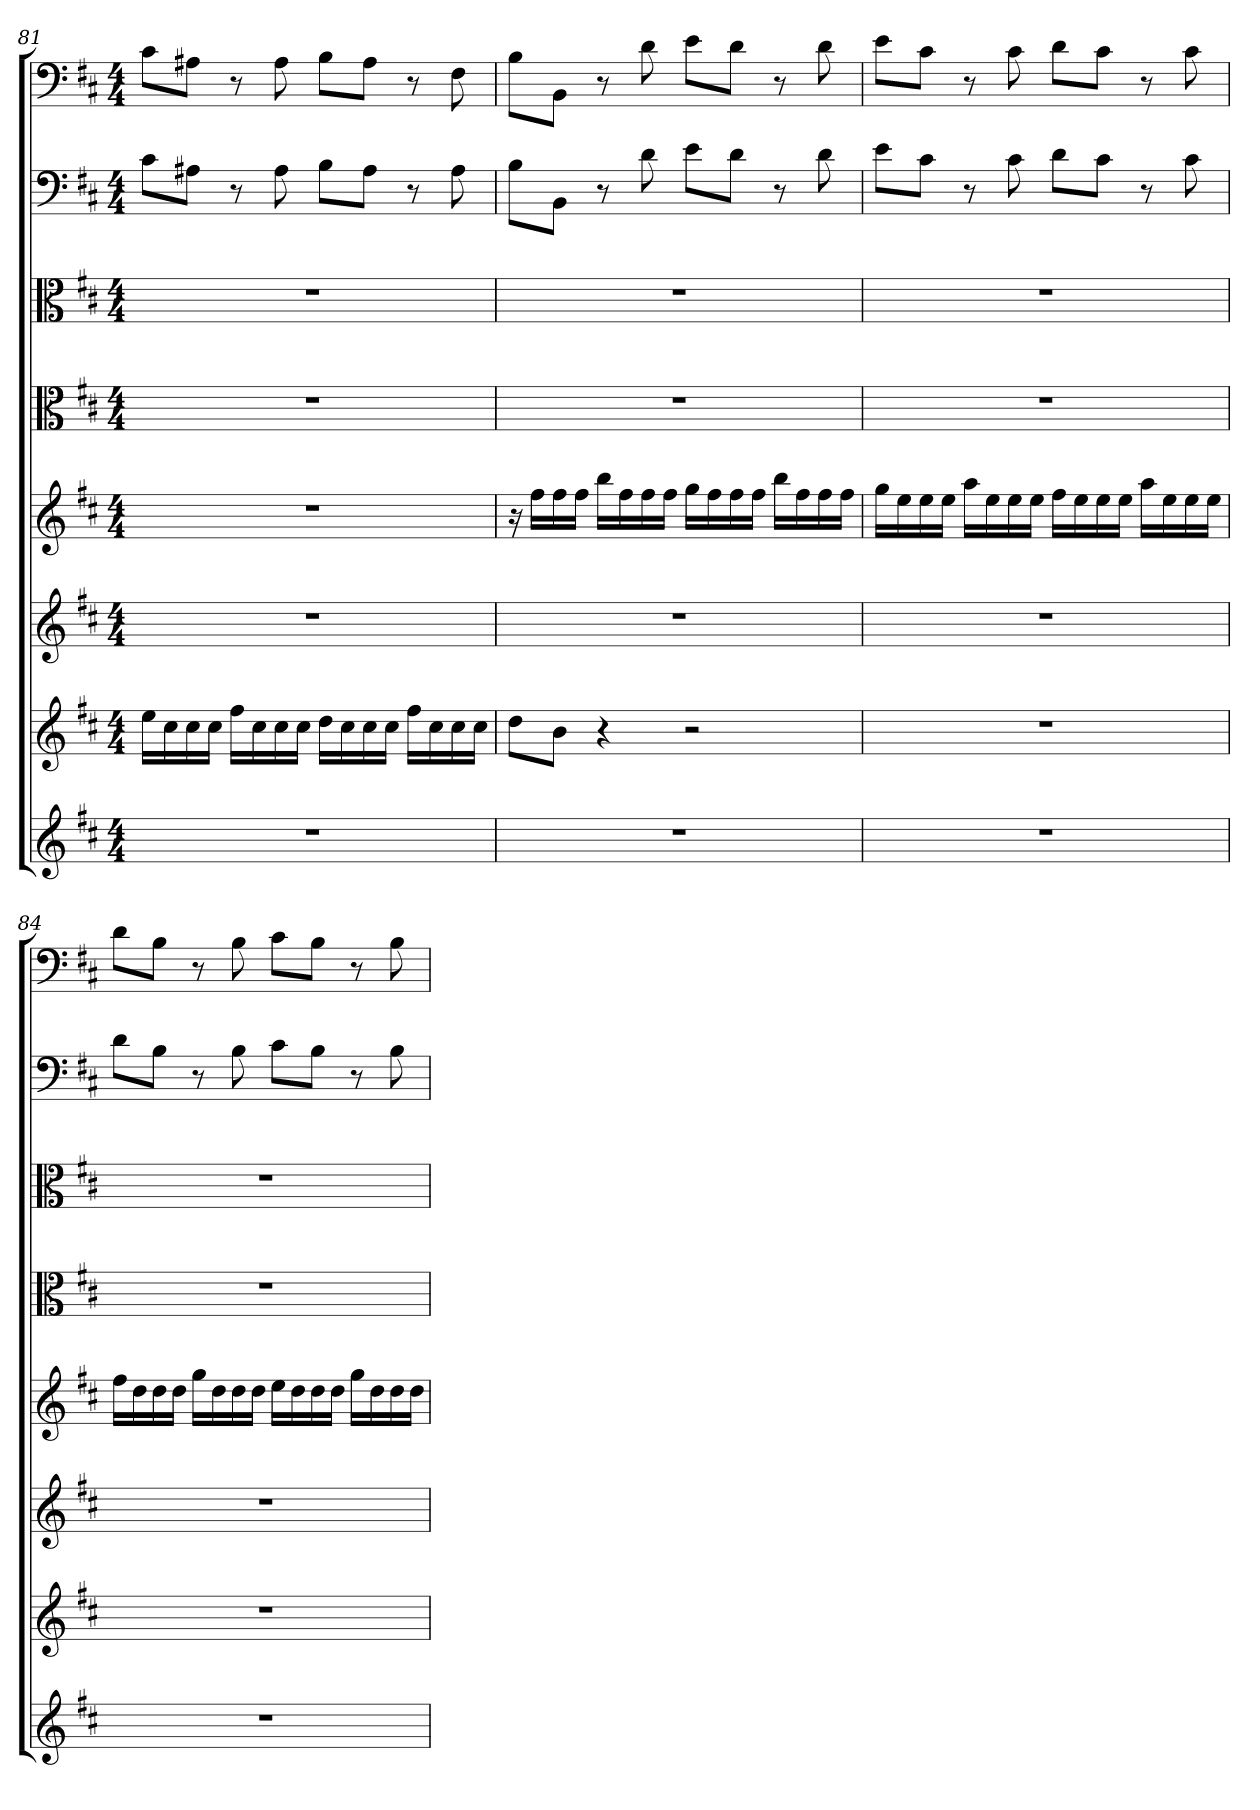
**kern	**kern	**kern	**kern	**kern	**kern	**kern	**kern
*part8	*part7	*part6	*part5	*part4	*part3	*part2	*part1
*staff8	*staff7	*staff6	*staff5	*staff4	*staff3	*staff2	*staff1
*clefG2	*clefG2	*clefG2	*clefG2	*clefC3	*clefC3	*clefF4	*clefF4
*k[f#c#]	*k[f#c#]	*k[f#c#]	*k[f#c#]	*k[f#c#]	*k[f#c#]	*k[f#c#]	*k[f#c#]
*b:	*b:	*b:	*b:	*b:	*b:	*b:	*b:
*M4/4	*M4/4	*M4/4	*M4/4	*M4/4	*M4/4	*M4/4	*M4/4
=81	=81	=81	=81	=81	=81	=81	=81
1r	16ee\LL	1r	1r	1r	1r	8c#\L	8c#\L
.	16cc#\	.	.	.	.	.	.
.	16cc#\	.	.	.	.	8A#X\J	8A#X\J
.	16cc#\JJ	.	.	.	.	.	.
.	16ff#\LL	.	.	.	.	8r	8r
.	16cc#\	.	.	.	.	.	.
.	16cc#\	.	.	.	.	8A#\	8A#\
.	16cc#\JJ	.	.	.	.	.	.
.	16dd\LL	.	.	.	.	8B\L	8B\L
.	16cc#\	.	.	.	.	.	.
.	16cc#\	.	.	.	.	8A#\J	8A#\J
.	16cc#\JJ	.	.	.	.	.	.
.	16ff#\LL	.	.	.	.	8r	8r
.	16cc#\	.	.	.	.	.	.
.	16cc#\	.	.	.	.	8A#\	8F#\
.	16cc#\JJ	.	.	.	.	.	.
=82	=82	=82	=82	=82	=82	=82	=82
1r	8dd\L	1r	16r	1r	1r	8B\L	8B\L
.	.	.	16ff#\LL	.	.	.	.
.	8b\J	.	16ff#\	.	.	8BB\J	8BB\J
.	.	.	16ff#\JJ	.	.	.	.
.	4r	.	16bb\LL	.	.	8r	8r
.	.	.	16ff#\	.	.	.	.
.	.	.	16ff#\	.	.	8d\	8d\
.	.	.	16ff#\JJ	.	.	.	.
.	2r	.	16gg\LL	.	.	8e\L	8e\L
.	.	.	16ff#\	.	.	.	.
.	.	.	16ff#\	.	.	8d\J	8d\J
.	.	.	16ff#\JJ	.	.	.	.
.	.	.	16bb\LL	.	.	8r	8r
.	.	.	16ff#\	.	.	.	.
.	.	.	16ff#\	.	.	8d\	8d\
.	.	.	16ff#\JJ	.	.	.	.
=83	=83	=83	=83	=83	=83	=83	=83
1r	1r	1r	16gg\LL	1r	1r	8e\L	8e\L
.	.	.	16ee\	.	.	.	.
.	.	.	16ee\	.	.	8c#\J	8c#\J
.	.	.	16ee\JJ	.	.	.	.
.	.	.	16aa\LL	.	.	8r	8r
.	.	.	16ee\	.	.	.	.
.	.	.	16ee\	.	.	8c#\	8c#\
.	.	.	16ee\JJ	.	.	.	.
.	.	.	16ff#\LL	.	.	8d\L	8d\L
.	.	.	16ee\	.	.	.	.
.	.	.	16ee\	.	.	8c#\J	8c#\J
.	.	.	16ee\JJ	.	.	.	.
.	.	.	16aa\LL	.	.	8r	8r
.	.	.	16ee\	.	.	.	.
.	.	.	16ee\	.	.	8c#\	8c#\
.	.	.	16ee\JJ	.	.	.	.
=84	=84	=84	=84	=84	=84	=84	=84
1r	1r	1r	16ff#\LL	1r	1r	8d\L	8d\L
.	.	.	16dd\	.	.	.	.
.	.	.	16dd\	.	.	8B\J	8B\J
.	.	.	16dd\JJ	.	.	.	.
.	.	.	16gg\LL	.	.	8r	8r
.	.	.	16dd\	.	.	.	.
.	.	.	16dd\	.	.	8B\	8B\
.	.	.	16dd\JJ	.	.	.	.
.	.	.	16ee\LL	.	.	8c#\L	8c#\L
.	.	.	16dd\	.	.	.	.
.	.	.	16dd\	.	.	8B\J	8B\J
.	.	.	16dd\JJ	.	.	.	.
.	.	.	16gg\LL	.	.	8r	8r
.	.	.	16dd\	.	.	.	.
.	.	.	16dd\	.	.	8B\	8B\
.	.	.	16dd\JJ	.	.	.	.
=	=	=	=	=	=	=	=
*-	*-	*-	*-	*-	*-	*-	*-
